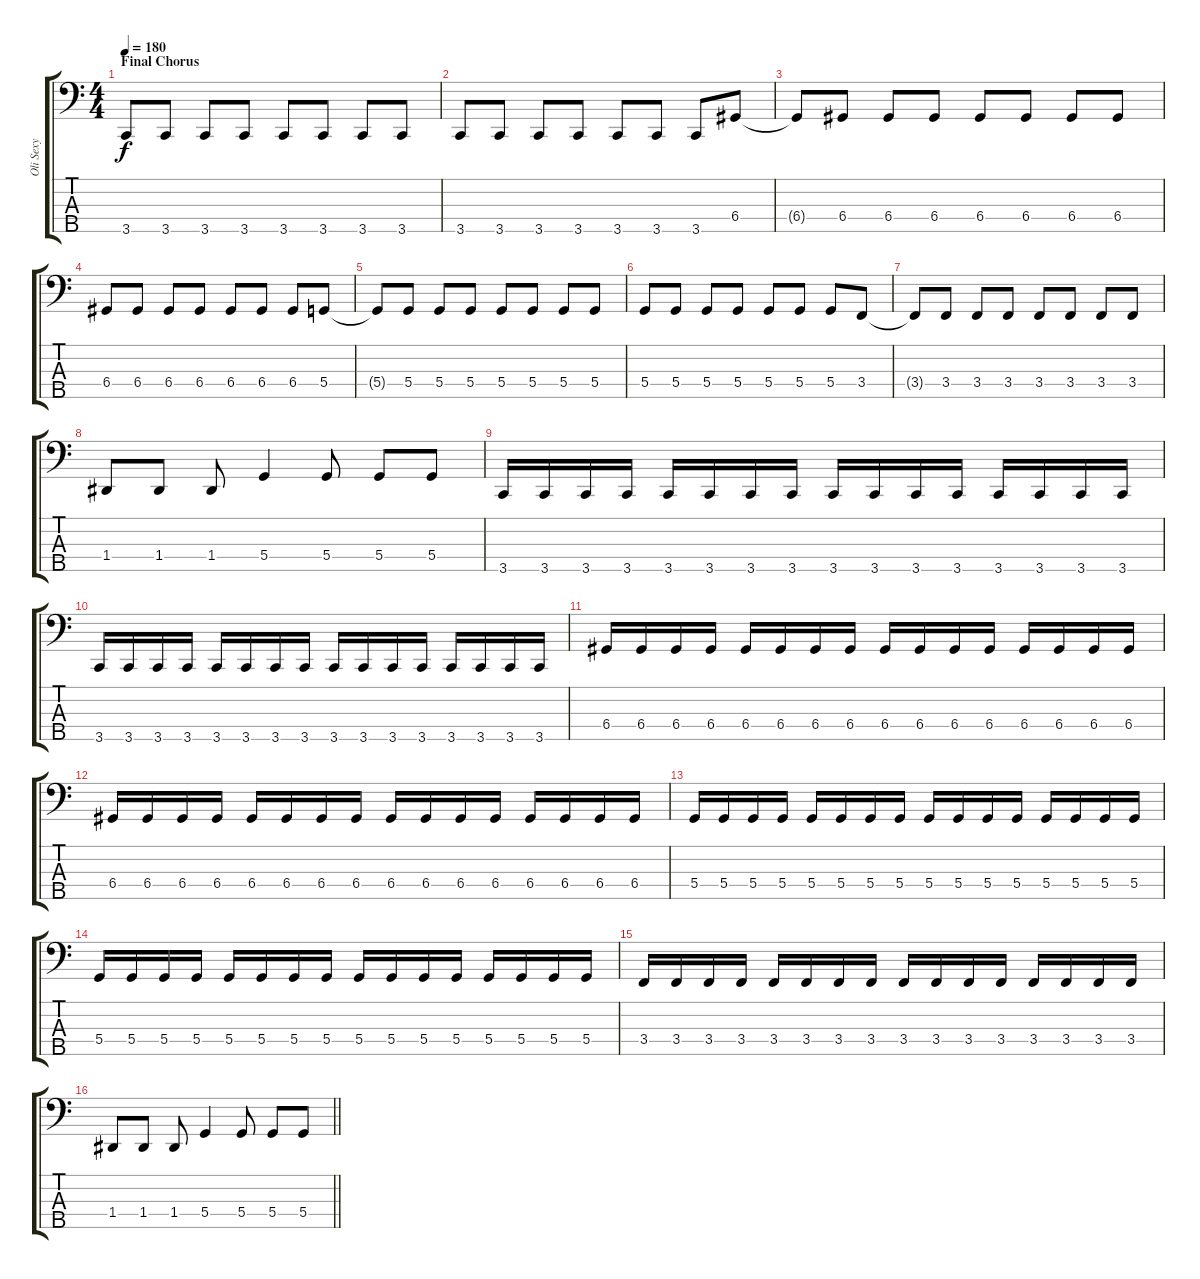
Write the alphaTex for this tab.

\track ("Oli Sexy" "Oli Sexy") {instrument electricbasspick}
\staff {score tabs}
\tuning (F2 C2 G1 D1 A0) {hide}
\ts (4 4)
\section ("" "Final Chorus")
\tempo 180
\clef f4
\ks c
3.5.8{dy f} 3.5.8 3.5.8 3.5.8 3.5.8 3.5.8 3.5.8 3.5.8 |
3.5.8 3.5.8 3.5.8 3.5.8 3.5.8 3.5.8 3.5.8 6.4.8 |
6.4{t}.8 6.4.8 6.4.8 6.4.8 6.4.8 6.4.8 6.4.8 6.4.8 |
6.4.8 6.4.8 6.4.8 6.4.8 6.4.8 6.4.8 6.4.8 5.4.8 |
5.4{t}.8 5.4.8 5.4.8 5.4.8 5.4.8 5.4.8 5.4.8 5.4.8 |
5.4.8 5.4.8 5.4.8 5.4.8 5.4.8 5.4.8 5.4.8 3.4.8 |
3.4{t}.8 3.4.8 3.4.8 3.4.8 3.4.8 3.4.8 3.4.8 3.4.8 |
1.4.8 1.4.8 1.4.8 5.4.4 5.4.8 5.4.8 5.4.8 |
3.5.16 3.5.16 3.5.16 3.5.16 3.5.16 3.5.16 3.5.16 3.5.16 3.5.16 3.5.16 3.5.16 3.5.16 3.5.16 3.5.16 3.5.16 3.5.16 |
3.5.16 3.5.16 3.5.16 3.5.16 3.5.16 3.5.16 3.5.16 3.5.16 3.5.16 3.5.16 3.5.16 3.5.16 3.5.16 3.5.16 3.5.16 3.5.16 |
6.4.16 6.4.16 6.4.16 6.4.16 6.4.16 6.4.16 6.4.16 6.4.16 6.4.16 6.4.16 6.4.16 6.4.16 6.4.16 6.4.16 6.4.16 6.4.16 |
6.4.16 6.4.16 6.4.16 6.4.16 6.4.16 6.4.16 6.4.16 6.4.16 6.4.16 6.4.16 6.4.16 6.4.16 6.4.16 6.4.16 6.4.16 6.4.16 |
5.4.16 5.4.16 5.4.16 5.4.16 5.4.16 5.4.16 5.4.16 5.4.16 5.4.16 5.4.16 5.4.16 5.4.16 5.4.16 5.4.16 5.4.16 5.4.16 |
5.4.16 5.4.16 5.4.16 5.4.16 5.4.16 5.4.16 5.4.16 5.4.16 5.4.16 5.4.16 5.4.16 5.4.16 5.4.16 5.4.16 5.4.16 5.4.16 |
3.4.16 3.4.16 3.4.16 3.4.16 3.4.16 3.4.16 3.4.16 3.4.16 3.4.16 3.4.16 3.4.16 3.4.16 3.4.16 3.4.16 3.4.16 3.4.16 |
\barLineRight lightlight
1.4.8 1.4.8 1.4.8 5.4.4 5.4.8 5.4.8 5.4.8
